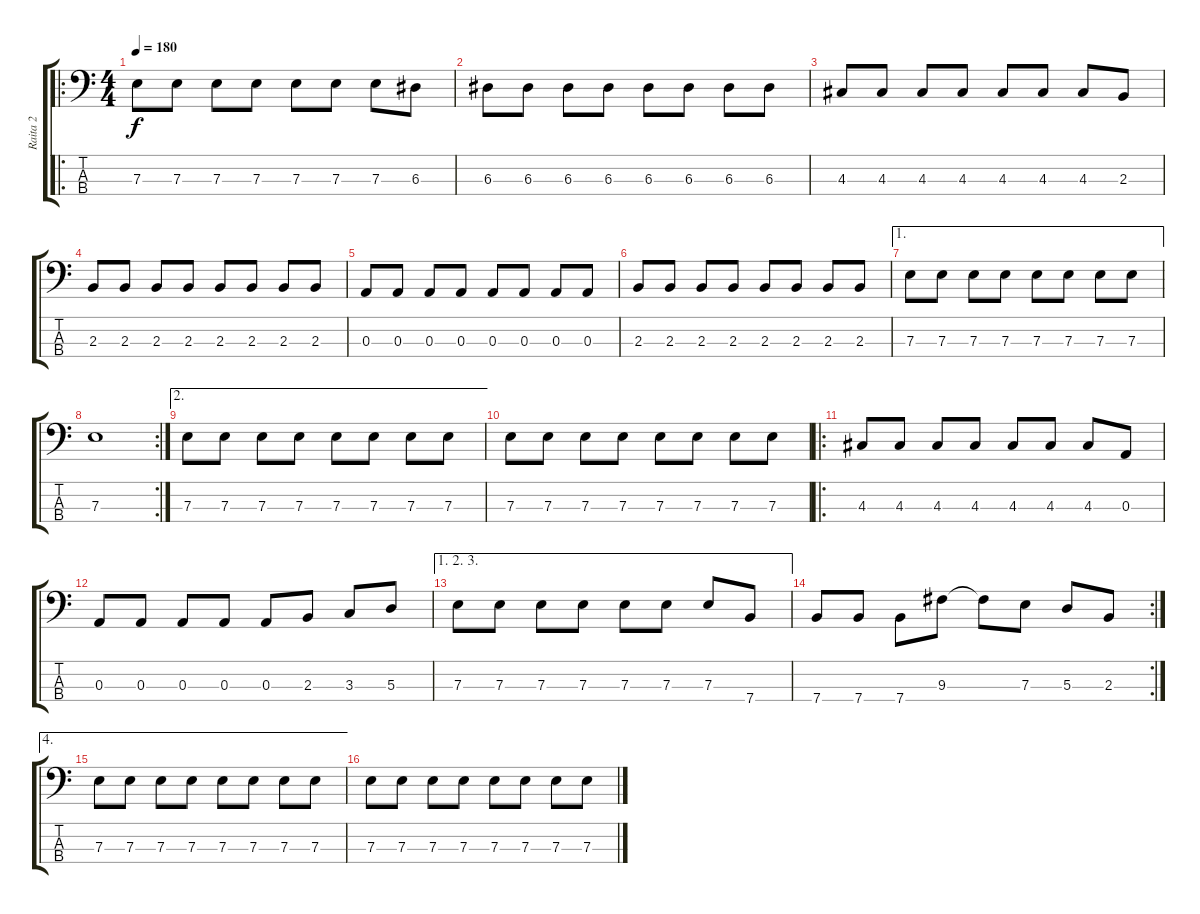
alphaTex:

\track ("Raita 2" "Raita 2") {instrument electricbassfinger}
\staff {score tabs}
\tuning (G2 D2 A1 E1) {hide}
\ro
\ts (4 4)
\tempo 180
\clef f4
\ks c
7.3.8{dy f} 7.3.8 7.3.8 7.3.8 7.3.8 7.3.8 7.3.8 6.3.8 |
6.3.8 6.3.8 6.3.8 6.3.8 6.3.8 6.3.8 6.3.8 6.3.8 |
4.3.8 4.3.8 4.3.8 4.3.8 4.3.8 4.3.8 4.3.8 2.3.8 |
2.3.8 2.3.8 2.3.8 2.3.8 2.3.8 2.3.8 2.3.8 2.3.8 |
0.3.8 0.3.8 0.3.8 0.3.8 0.3.8 0.3.8 0.3.8 0.3.8 |
2.3.8 2.3.8 2.3.8 2.3.8 2.3.8 2.3.8 2.3.8 2.3.8 |
\ae 1
7.3.8 7.3.8 7.3.8 7.3.8 7.3.8 7.3.8 7.3.8 7.3.8 |
\rc 2
7.3.1 |
\ae 2
7.3.8 7.3.8 7.3.8 7.3.8 7.3.8 7.3.8 7.3.8 7.3.8 |
7.3.8 7.3.8 7.3.8 7.3.8 7.3.8 7.3.8 7.3.8 7.3.8 |
\ro
4.3.8 4.3.8 4.3.8 4.3.8 4.3.8 4.3.8 4.3.8 0.3.8 |
0.3.8 0.3.8 0.3.8 0.3.8 0.3.8 2.3.8 3.3.8 5.3.8 |
\ae (1 2 3)
7.3.8 7.3.8 7.3.8 7.3.8 7.3.8 7.3.8 7.3.8 7.4.8 |
\rc 2
7.4.8 7.4.8 7.4.8 9.3.8 9.3{t}.8 7.3.8 5.3.8 2.3.8 |
\ae 4
7.3.8 7.3.8 7.3.8 7.3.8 7.3.8 7.3.8 7.3.8 7.3.8 |
7.3.8 7.3.8 7.3.8 7.3.8 7.3.8 7.3.8 7.3.8 7.3.8
